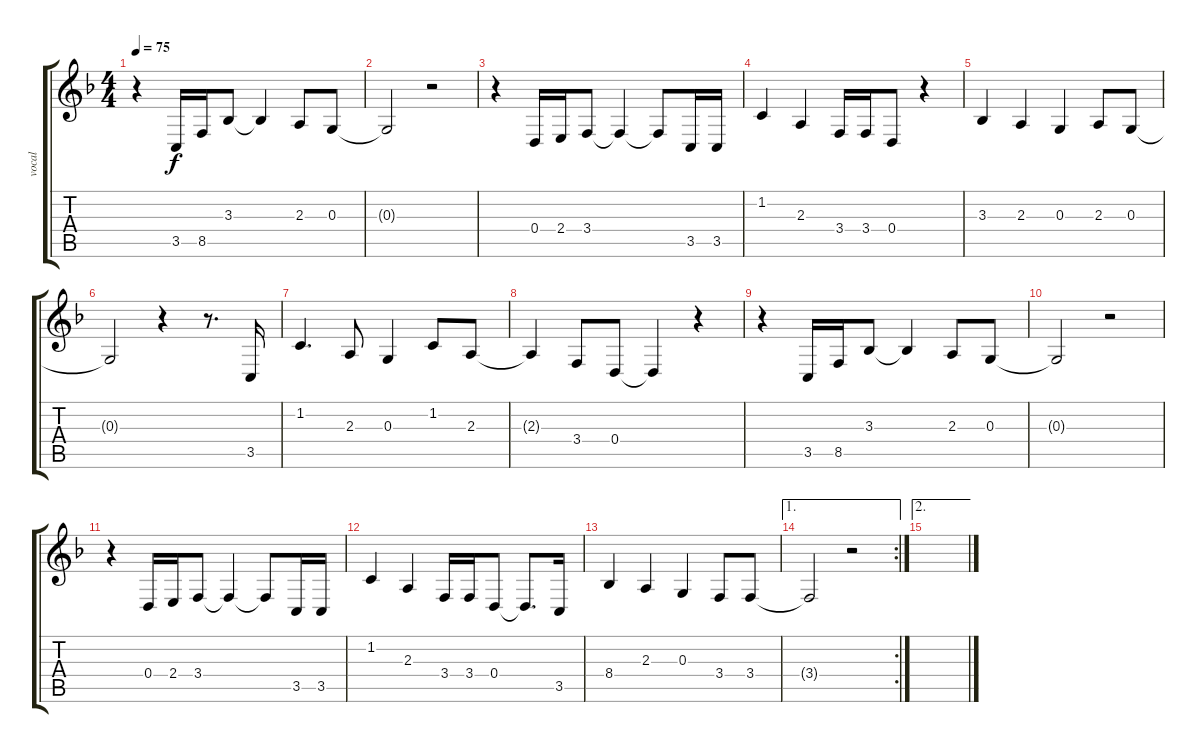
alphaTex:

\track ("vocal" "vocal") {mute instrument frenchhorn}
\staff {score tabs}
\tuning (E4 B3 G3 D3 A2 E2) {hide}
\ts (4 4)
\tempo 75
\clef g2
\ks f
r.4{dy f} 3.5.16 8.5.16 3.3.8 3.3{t}.4 2.3.8 0.3.8 |
0.3{t}.2 r.2 |
r.4 0.4.16 2.4.16 3.4.8 3.4{t}.4 3.4{t}.8 3.5.16 3.5.16 |
1.2.4 2.3.4 3.4.16 3.4.16 0.4.8 r.4 |
3.3.4 2.3.4 0.3.4 2.3.8 0.3.8 |
0.3{t}.2 r.4 r.8{d} 3.5.16 |
1.2.4{d} 2.3.8 0.3.4 1.2.8 2.3.8 |
2.3{t}.4 3.4.8 0.4.8 0.4{t}.4 r.4 |
r.4 3.5.16 8.5.16 3.3.8 3.3{t}.4 2.3.8 0.3.8 |
0.3{t}.2 r.2 |
r.4 0.4.16 2.4.16 3.4.8 3.4{t}.4 3.4{t}.8 3.5.16 3.5.16 |
1.2.4 2.3.4 3.4.16 3.4.16 0.4.8 0.4{t}.8{d} 3.5.16 |
8.4.4 2.3.4 0.3.4 3.4.8 3.4.8 |
\ae 1
\rc 2
3.4{t}.2 r.2 |
\ae 2
